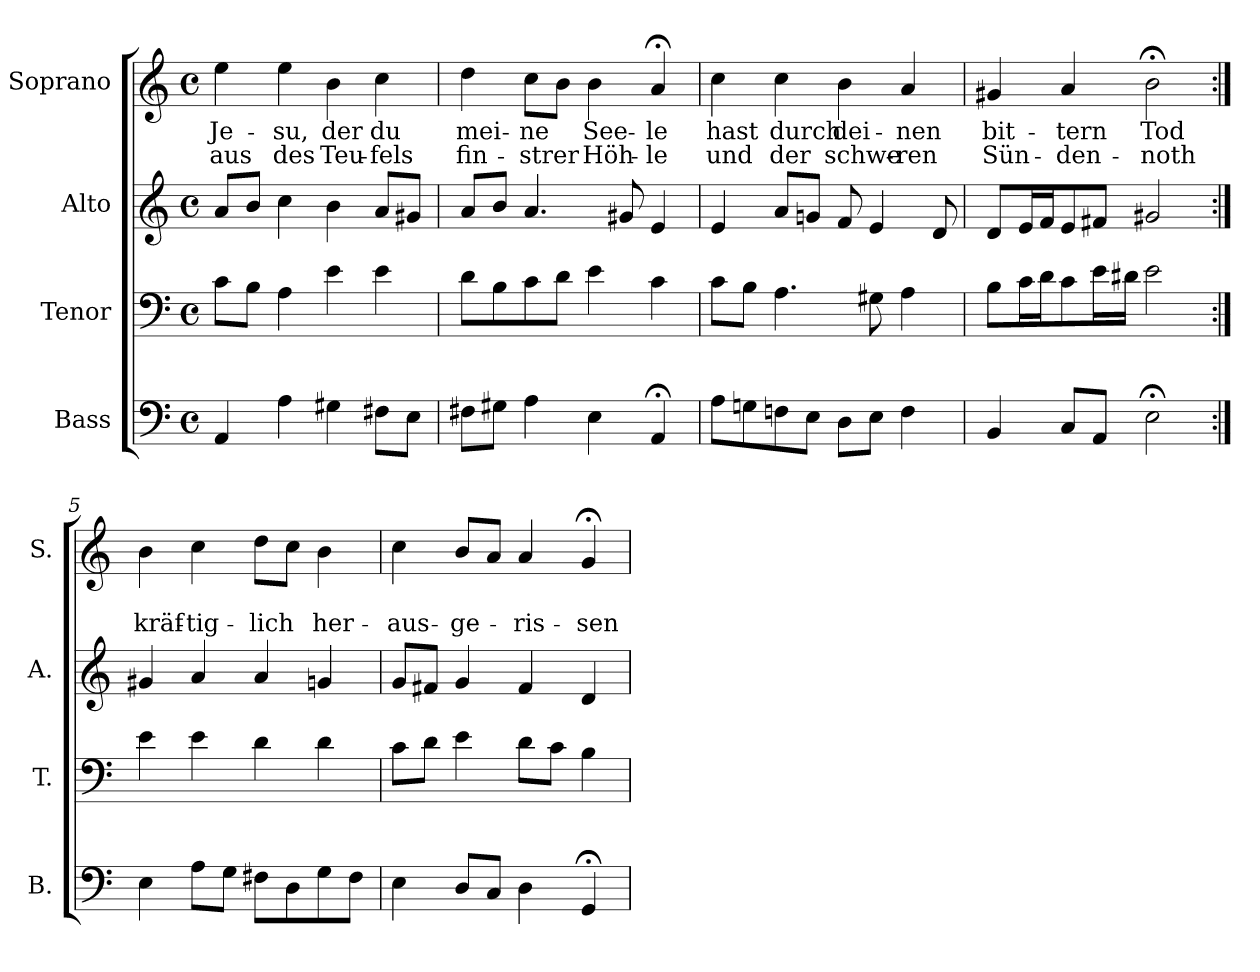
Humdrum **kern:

**kern	**kern	**kern	**kern	**text	**text
*part4	*part3	*part2	*part1	*part1	*part1
*staff4	*staff3	*staff2	*staff1	*staff1	*staff1
*I"Bass	*I"Tenor	*I"Alto	*I"Soprano	*	*
*I'B.	*I'T.	*I'A.	*I'S.	*	*
*clefF4	*clefF4	*clefG2	*clefG2	*	*
*k[]	*k[]	*k[]	*k[]	*	*
*	*	*	*a:	*	*
*M4/4	*M4/4	*M4/4	*M4/4	*	*
*met(c)	*met(c)	*met(c)	*met(c)	*	*
=1	=1	=1	=1	=1	=1
4AA/	8c\L	8a/L	4ee\	Je-	aus
.	8B\J	8b/J	.	.	.
4A\	4A\	4cc\	4ee\	-su,	des
4G#X\	4e\	4b\	4b\	der	Teu-
8F#X\L	4e\	8a/L	4cc\	du	-fels
8E\J	.	8g#X/J	.	.	.
=2	=2	=2	=2	=2	=2
8F#X\L	8d\L	8a/L	4dd\	mei-	fin-
8G#X\J	8B\	8b/J	.	.	.
4A\	8c\	4.a/	8cc\L	-ne	-strer
.	8d\J	.	8b\J	.	.
4E\	4e\	.	4b\	See-	Höh-
.	.	8g#X/	.	.	.
4AA;</	4c\	4e/	4a;</	-le	-le
=3	=3	=3	=3	=3	=3
8A\L	8c\L	4e/	4cc\	hast	und
8Gn\	8B\J	.	.	.	.
8Fn\	4.A\	8a/L	4cc\	durch	der
8E\J	.	8gn/J	.	.	.
8D\L	.	8f/	4b\	dei-	schwe-
8E\J	8G#X\	4e/	.	.	.
4F\	4A\	.	4a/	-nen	-ren
.	.	8d/	.	.	.
=4	=4	=4	=4	=4	=4
4BB/	8B\L	8d/L	4g#X/	bit-	Sün-
.	16c\L	16e/L	.	.	.
.	16d\J	16f/J	.	.	.
8C/L	8c\	8e/	4a/	-tern	-den-
8AA/J	16e\L	8f#X/J	.	.	.
.	16d#X\JJ	.	.	.	.
2E;<\	2e\	2g#X/	2b;<\	Tod	-noth
!!LO:LB:g=z
=5:|!	=5:|!	=5:|!	=5:|!	=5:|!	=5:|!
4E\	4e\	4g#X/	4b\	.	kräf-
8A\L	4e\	4a/	4cc\	.	-tig-
8G\J	.	.	.	.	.
8F#X\L	4d\	4a/	8dd\L	.	-lich
8D\	.	.	8cc\J	.	.
8G\	4d\	4gn/	4b\	.	her-
8F#\J	.	.	.	.	.
=6	=6	=6	=6	=6	=6
4E\	8c\L	8g/L	4cc\	.	-aus-
.	8d\J	8f#X/J	.	.	.
8D/L	4e\	4g/	8b/L	.	-ge-
8C/J	.	.	8a/J	.	.
4D\	8d\L	4f#/	4a/	.	-ris-
.	8c\J	.	.	.	.
4GG;</	4B\	4d/	4g;</	.	-sen
=	=	=	=	=	=
*-	*-	*-	*-	*-	*-
